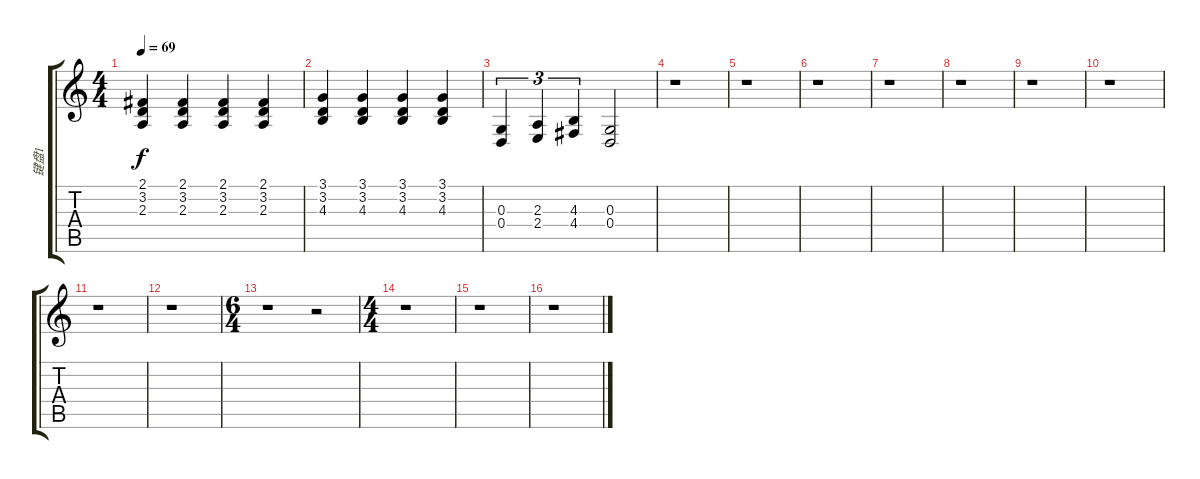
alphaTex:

\track ("键盘1" "键盘1") {instrument electricpiano2}
\staff {score tabs}
\tuning (E4 B3 G3 D3 A2 E2) {hide}
\ts (4 4)
\tempo 69
\clef g2
\ks c
(2.1 3.2 2.3).4{dy f} (2.1 3.2 2.3).4 (2.1 3.2 2.3).4 (2.1 3.2 2.3).4 |
(3.1 3.2 4.3).4 (3.1 3.2 4.3).4 (3.1 3.2 4.3).4 (3.1 3.2 4.3).4 |
(0.3 0.4).4{tu (3 2)} (2.3 2.4).4{tu (3 2)} (4.3 4.4).4{tu (3 2)} (0.3 0.4).2 |
r.1 |
r.1 |
r.1 |
r.1 |
r.1 |
r.1 |
r.1 |
r.1 |
r.1 |
\ts (6 4)
r.1 r.2 |
\ts (4 4)
r.1 |
r.1 |
r.1
